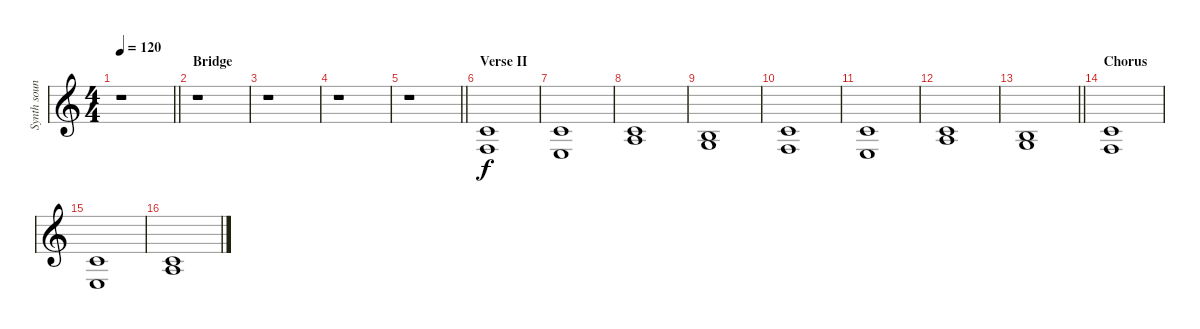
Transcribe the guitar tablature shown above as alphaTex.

\track ("Synth sound" "Synth soun") {instrument lead2sawtooth}
\staff {score}
\tuning (E4 B3 G3 D3 A2 E2) {hide}
\ts (4 4)
\tempo 120
\clef g2
\barLineRight lightlight
\ks c
r.1{dy f} |
\section ("" "Bridge")
r.1 |
r.1 |
r.1 |
\barLineRight lightlight
r.1 |
\section ("" "Verse II")
(1.2 3.4).1 |
(1.2 2.4).1 |
(1.2 2.3).1 |
(0.2 0.3).1 |
(1.2 3.4).1 |
(1.2 2.4).1 |
(1.2 2.3).1 |
\barLineRight lightlight
(0.2 0.3).1 |
\section ("" "Chorus")
(1.2 3.4).1 |
(1.2 2.4).1 |
(1.2 2.3).1
